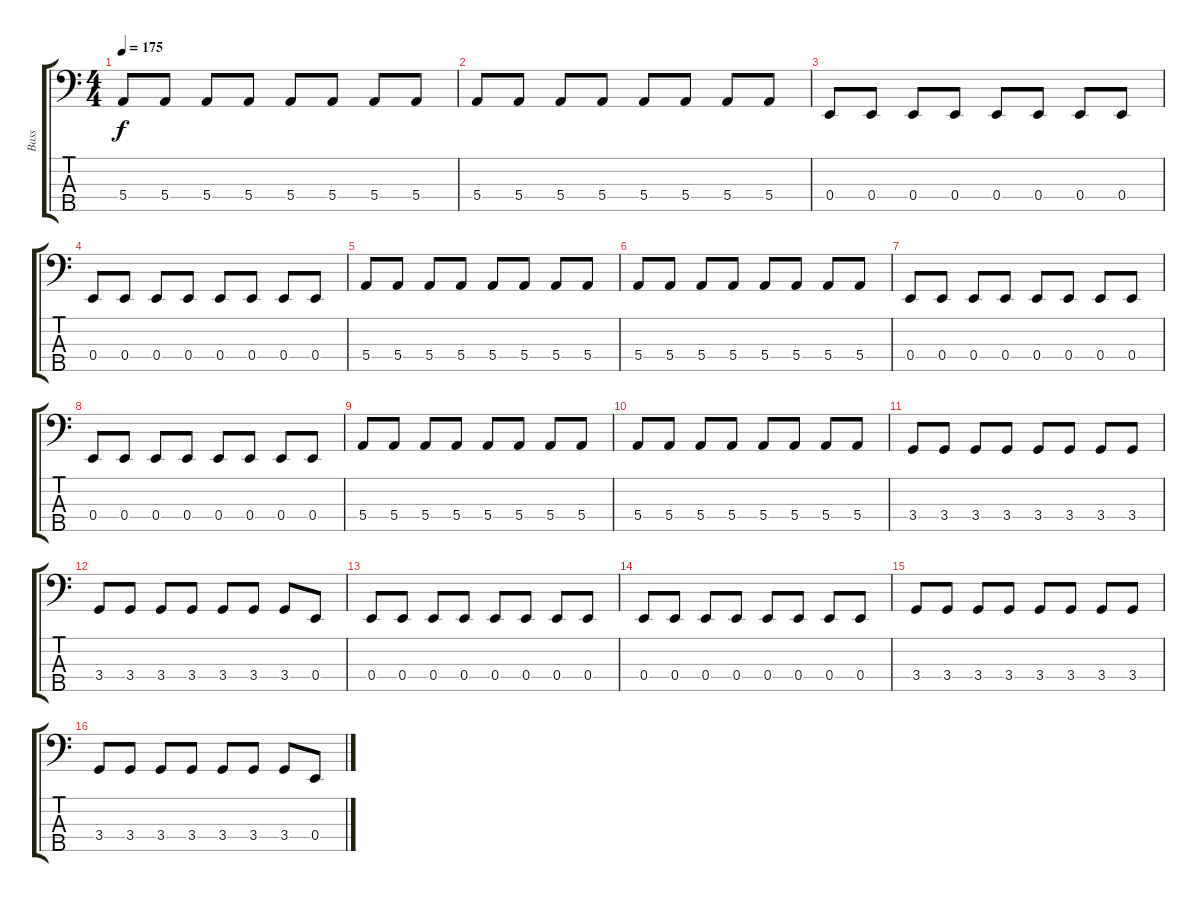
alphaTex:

\track ("Bass" "Bass") {instrument electricbasspick}
\staff {score tabs}
\tuning (G2 D2 A1 E1 B0) {hide}
\ts (4 4)
\tempo 175
\clef f4
\ks c
5.4.8{dy f} 5.4.8 5.4.8 5.4.8 5.4.8 5.4.8 5.4.8 5.4.8 |
5.4.8 5.4.8 5.4.8 5.4.8 5.4.8 5.4.8 5.4.8 5.4.8 |
0.4.8 0.4.8 0.4.8 0.4.8 0.4.8 0.4.8 0.4.8 0.4.8 |
0.4.8 0.4.8 0.4.8 0.4.8 0.4.8 0.4.8 0.4.8 0.4.8 |
5.4.8 5.4.8 5.4.8 5.4.8 5.4.8 5.4.8 5.4.8 5.4.8 |
5.4.8 5.4.8 5.4.8 5.4.8 5.4.8 5.4.8 5.4.8 5.4.8 |
0.4.8 0.4.8 0.4.8 0.4.8 0.4.8 0.4.8 0.4.8 0.4.8 |
0.4.8 0.4.8 0.4.8 0.4.8 0.4.8 0.4.8 0.4.8 0.4.8 |
5.4.8 5.4.8 5.4.8 5.4.8 5.4.8 5.4.8 5.4.8 5.4.8 |
5.4.8 5.4.8 5.4.8 5.4.8 5.4.8 5.4.8 5.4.8 5.4.8 |
3.4.8 3.4.8 3.4.8 3.4.8 3.4.8 3.4.8 3.4.8 3.4.8 |
3.4.8 3.4.8 3.4.8 3.4.8 3.4.8 3.4.8 3.4.8 0.4.8 |
0.4.8 0.4.8 0.4.8 0.4.8 0.4.8 0.4.8 0.4.8 0.4.8 |
0.4.8 0.4.8 0.4.8 0.4.8 0.4.8 0.4.8 0.4.8 0.4.8 |
3.4.8 3.4.8 3.4.8 3.4.8 3.4.8 3.4.8 3.4.8 3.4.8 |
3.4.8 3.4.8 3.4.8 3.4.8 3.4.8 3.4.8 3.4.8 0.4.8
